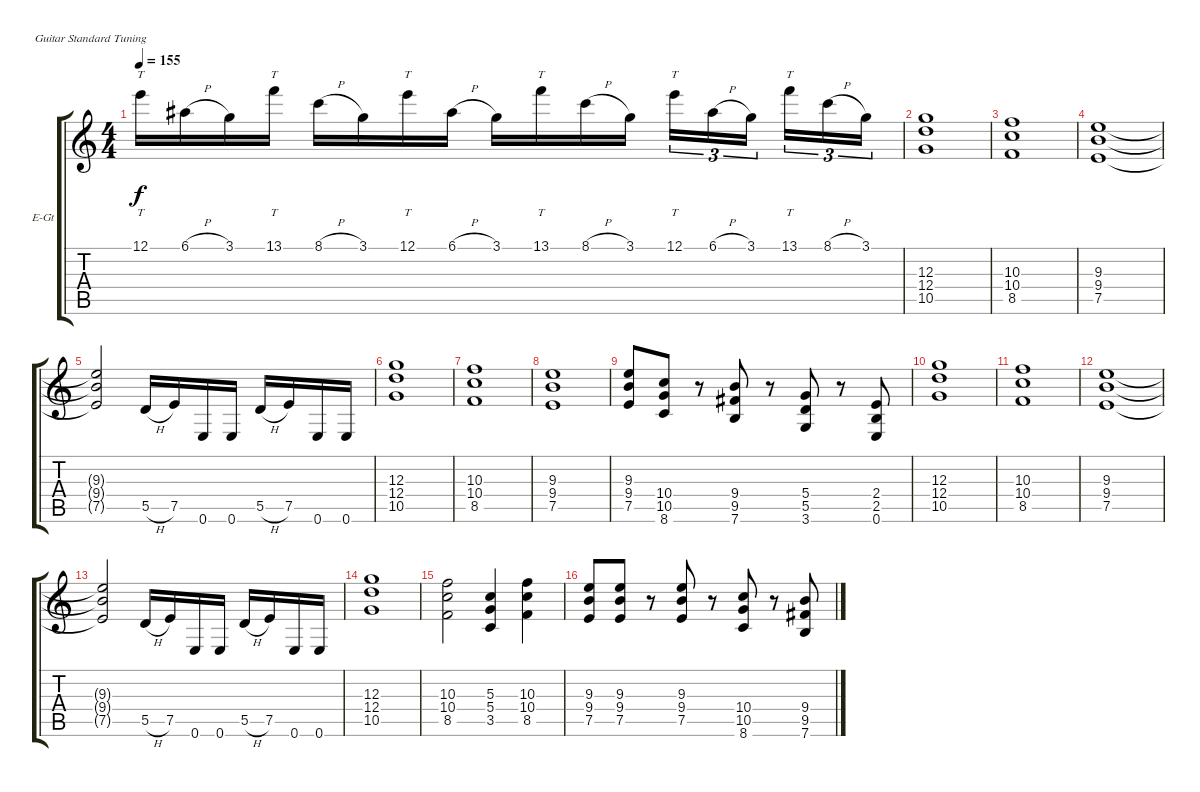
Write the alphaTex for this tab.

\bracketExtendMode groupsimilarinstruments
\firstSystemTrackNameOrientation horizontal
\otherSystemsTrackNameOrientation horizontal
\track ("Dave Mustaine" "E-Gt") {instrument distortionguitar}
\staff {score tabs}
\tuning (E4 B3 G3 D3 A2 E2)
\ts (4 4)
\tempo 155
\clef g2
\ks c
12.1.16{tt dy f} 6.1{h}.16 3.1.16 13.1.16{tt} 8.1{h}.16 3.1.16 12.1.16{tt} 6.1{h}.16 3.1.16 13.1.16{tt} 8.1{h}.16 3.1.16 12.1.16{tt tu (3 2)} 6.1{h}.16{tu (3 2)} 3.1.16{tu (3 2)} 13.1.16{tt tu (3 2)} 8.1{h}.16{tu (3 2)} 3.1.16{tu (3 2)} |
(12.3 12.4 10.5).1 |
(10.3 10.4 8.5).1 |
(9.3 9.4 7.5).1 |
(9.3{t} 9.4{t} 7.5{t}).2 5.5{h}.16 7.5.16 0.6.16 0.6.16 5.5{h}.16 7.5.16 0.6.16 0.6.16 |
(12.3 12.4 10.5).1 |
(10.3 10.4 8.5).1 |
(9.3 9.4 7.5).1 |
(9.3 9.4 7.5).8 (10.4 10.5 8.6).8 r.8 (9.4 9.5 7.6).8 r.8 (5.4 5.5 3.6).8 r.8 (2.4 2.5 0.6).8 |
(12.3 12.4 10.5).1 |
(10.3 10.4 8.5).1 |
(9.3 9.4 7.5).1 |
(9.3{t} 9.4{t} 7.5{t}).2 5.5{h}.16 7.5.16 0.6.16 0.6.16 5.5{h}.16 7.5.16 0.6.16 0.6.16 |
(12.3 12.4 10.5).1 |
(10.3 10.4 8.5).2 (5.3 5.4 3.5).4 (10.3 10.4 8.5).4 |
(9.3 9.4 7.5).8 (9.3 9.4 7.5).8 r.8 (9.3 9.4 7.5).8 r.8 (10.4 10.5 8.6).8 r.8 (9.4 9.5 7.6).8
